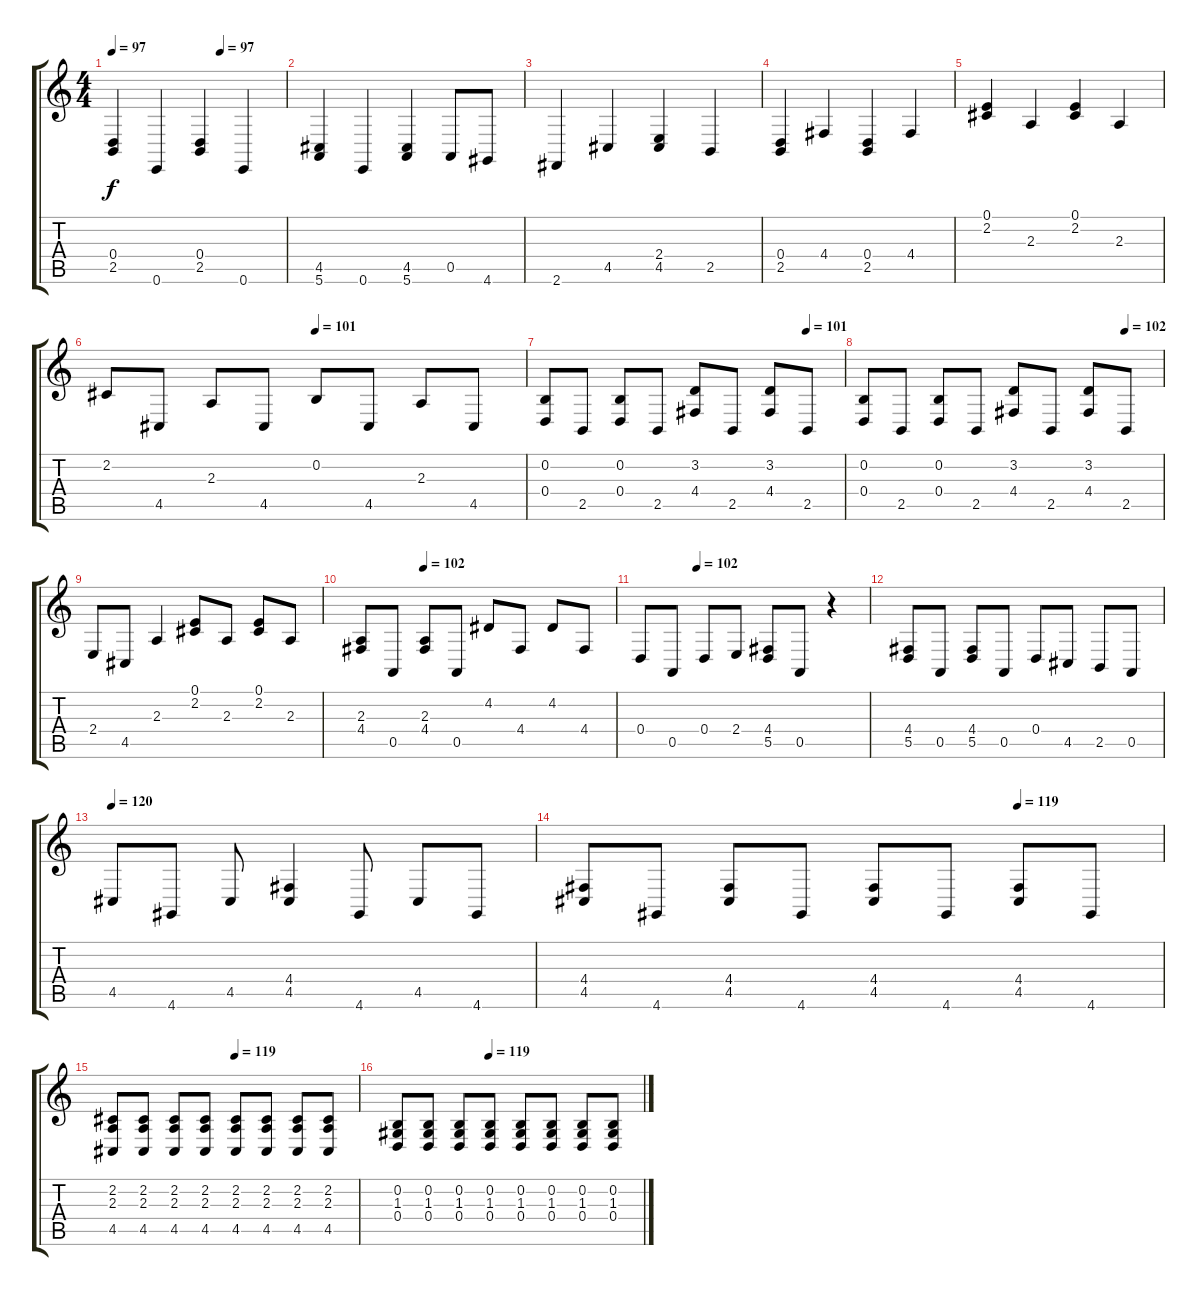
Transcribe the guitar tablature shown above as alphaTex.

\track "" {instrument acousticgrandpiano}
\staff {score tabs}
\tuning (E4 B3 G3 D3 A2 E2) {hide}
\ts (4 4)
\tempo 97
\tempo (97 0.625)
\clef g2
\ks c
(0.4 2.5).4{dy f} 0.6.4 (0.4 2.5).4 0.6.4 |
(4.5 5.6).4 0.6.4 (4.5 5.6).4 0.5.8 4.6.8 |
2.6.4 4.5.4 (2.4 4.5).4 2.5.4 |
(0.4 2.5).4 4.4.4 (0.4 2.5).4 4.4.4 |
(0.1 2.2).4 2.3.4 (0.1 2.2).4 2.3.4 |
\tempo (101 0.5)
2.2.8 4.5.8 2.3.8 4.5.8 0.2.8 4.5.8 2.3.8 4.5.8 |
\tempo (101 0.875)
(0.2 0.4).8 2.5.8 (0.2 0.4).8 2.5.8 (3.2 4.4).8 2.5.8 (3.2 4.4).8 2.5.8 |
\tempo (102 0.875)
(0.2 0.4).8 2.5.8 (0.2 0.4).8 2.5.8 (3.2 4.4).8 2.5.8 (3.2 4.4).8 2.5.8 |
2.4.8 4.5.8 2.3.4 (0.1 2.2).8 2.3.8 (0.1 2.2).8 2.3.8 |
\tempo (102 0.25)
(2.3 4.4).8 0.5.8 (2.3 4.4).8 0.5.8 4.2.8 4.4.8 4.2.8 4.4.8 |
\tempo (102 0.25)
0.4.8 0.5.8 0.4.8 2.4.8 (4.4 5.5).8 0.5.8 r.4 |
(4.4 5.5).8 0.5.8 (4.4 5.5).8 0.5.8 0.4.8 4.5.8 2.5.8 0.5.8 |
\tempo 120
4.5.8 4.6.8 4.5.8 (4.4 4.5).4 4.6.8 4.5.8 4.6.8 |
\tempo (119 0.75)
(4.4 4.5).8 4.6.8 (4.4 4.5).8 4.6.8 (4.4 4.5).8 4.6.8 (4.4 4.5).8 4.6.8 |
\tempo (119 0.5)
(2.2 2.3 4.5).8 (2.2 2.3 4.5).8 (2.2 2.3 4.5).8 (2.2 2.3 4.5).8 (2.2 2.3 4.5).8 (2.2 2.3 4.5).8 (2.2 2.3 4.5).8 (2.2 2.3 4.5).8 |
\tempo (119 0.375)
(0.2 1.3 0.4).8 (0.2 1.3 0.4).8 (0.2 1.3 0.4).8 (0.2 1.3 0.4).8 (0.2 1.3 0.4).8 (0.2 1.3 0.4).8 (0.2 1.3 0.4).8 (0.2 1.3 0.4).8
